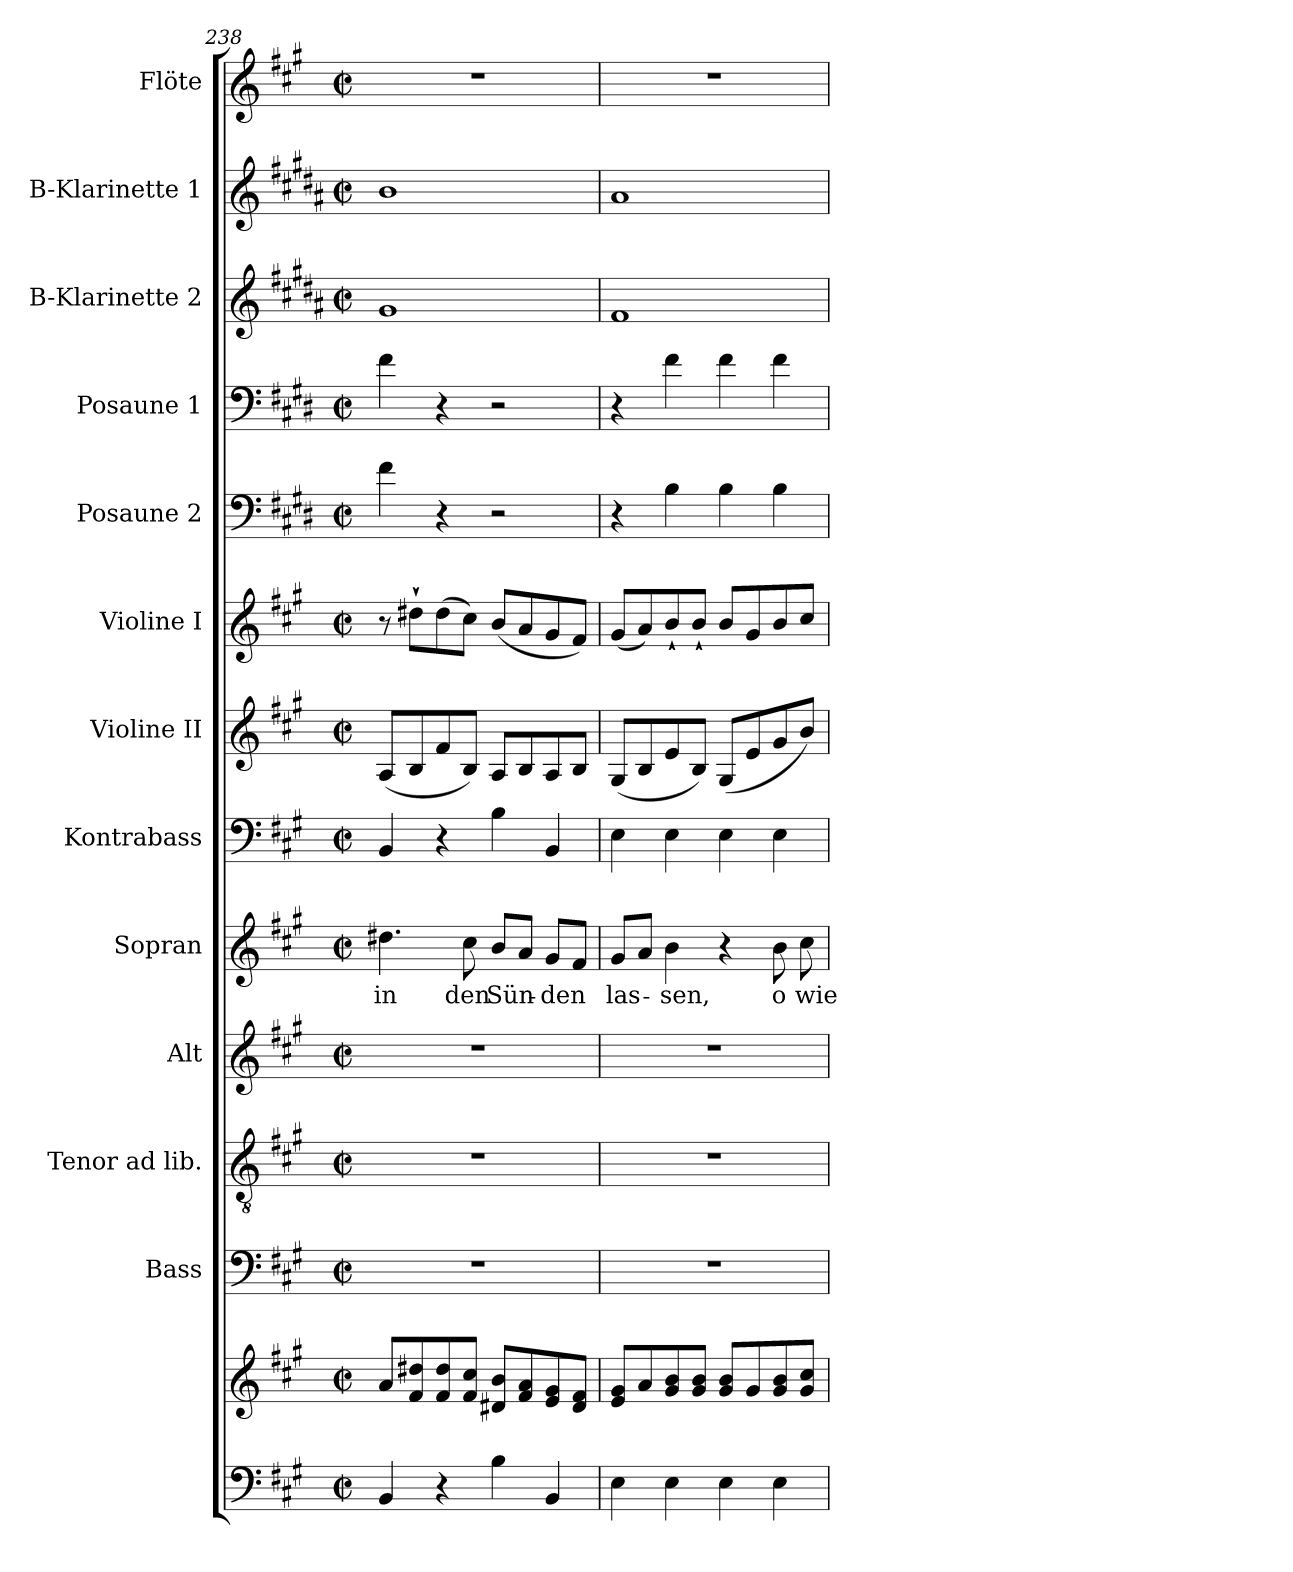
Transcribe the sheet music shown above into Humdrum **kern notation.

**kern	**kern	**kern	**kern	**kern	**kern	**text	**kern	**kern	**kern	**kern	**kern	**kern	**kern	**kern
*part13	*part13	*part12	*part11	*part10	*part9	*part9	*part8	*part7	*part6	*part5	*part4	*part3	*part2	*part1
*staff14	*staff13	*staff12	*staff11	*staff10	*staff9	*staff9	*staff8	*staff7	*staff6	*staff5	*staff4	*staff3	*staff2	*staff1
*	*	*I"Bass	*I"Tenor ad lib.	*I"Alt	*I"Sopran	*	*I"Kontrabass	*I"Violine II	*I"Violine I	*I"Posaune 2	*I"Posaune 1	*I"B-Klarinette 2	*I"B-Klarinette 1	*I"Flöte
*	*	*I'B.	*I'T.	*I'A.	*I'S.	*	*I'Kb.	*I'Vl. II	*I'Vl. I	*I'Pos 2	*I'Pos. 1	*I'B Kl. 2	*I'B Kl. 1	*I'Fl.
*clefF4	*clefG2	*clefF4	*clefGv2	*clefG2	*clefG2	*	*clefF4	*clefG2	*clefG2	*clefF4	*clefF4	*clefG2	*clefG2	*clefG2
*	*	*	*	*	*	*	*ITrd7c12	*	*	*ITrd4c7	*ITrd4c7	*ITrd1c2	*ITrd1c2	*
*k[f#c#g#]	*k[f#c#g#]	*k[f#c#g#]	*k[f#c#g#]	*k[f#c#g#]	*k[f#c#g#]	*	*k[f#c#g#]	*k[f#c#g#]	*k[f#c#g#]	*k[f#c#g#]	*k[f#c#g#]	*k[f#c#g#]	*k[f#c#g#]	*k[f#c#g#]
*A:	*A:	*A:	*A:	*A:	*A:	*	*A:	*A:	*A:	*A:	*A:	*A:	*A:	*A:
*M2/2	*M2/2	*M2/2	*M2/2	*M2/2	*M2/2	*	*M2/2	*M2/2	*M2/2	*M2/2	*M2/2	*M2/2	*M2/2	*M2/2
*met(c|)	*met(c|)	*met(c|)	*met(c|)	*met(c|)	*met(c|)	*	*met(c|)	*met(c|)	*met(c|)	*met(c|)	*met(c|)	*met(c|)	*met(c|)	*met(c|)
=238	=238	=238	=238	=238	=238	=238	=238	=238	=238	=238	=238	=238	=238	=238
!	!	!	!	!	!	!LO:LY:b	!	!	!	!	!	!	!	!
4BB/	8a/L	1r	1r	1r	4.dd#X\	in	4BBB/	(<8A/L	8r	4B\	4B\	1f#	1a	1r
.	8f#/ 8dd#X/	.	.	.	.	.	.	8B/	8dd#X`>\L	.	.	.	.	.
4r	8f#/ 8dd#/	.	.	.	.	.	4r	8f#/	(>8dd#\	4r	4r	.	.	.
!	!	!	!	!	!	!LO:LY:b	!	!	!	!	!	!	!	!
.	8f#/ 8cc#/J	.	.	.	8cc#\	den	.	8B/J)	8cc#\J)	.	.	.	.	.
!	!	!	!	!	!	!LO:LY:b	!	!	!	!	!	!	!	!
4B\	8d#X/ 8b/L	.	.	.	8b/L	Sün-	4BB\	8A/L	(<8b/L	2r	2r	.	.	.
.	8f#/ 8a/	.	.	.	8a/J	.	.	8B/	8a/	.	.	.	.	.
!	!	!	!	!	!	!LO:LY:b	!	!	!	!	!	!	!	!
4BB/	8e/ 8g#/	.	.	.	8g#/L	-den	4BBB/	8A/	8g#/	.	.	.	.	.
.	8d#/ 8f#/J	.	.	.	8f#/J	.	.	8B/J	8f#/J)	.	.	.	.	.
=239	=239	=239	=239	=239	=239	=239	=239	=239	=239	=239	=239	=239	=239	=239
!	!	!	!	!	!	!LO:LY:b	!	!	!	!	!	!	!	!
4E\	8e/ 8g#/L	1r	1r	1r	8g#/L	las-	4EE\	(<8G#/L	(<8g#/L	4r	4r	1e	1g#	1r
.	8a/	.	.	.	8a/J	.	.	8B/	8a/)	.	.	.	.	.
!	!	!	!	!	!	!LO:LY:b	!	!	!	!	!	!	!	!
4E\	8g#/ 8b/	.	.	.	4b\	-sen,	4EE\	8e/	8b`</	4E\	4B\	.	.	.
.	8g#/ 8b/J	.	.	.	.	.	.	8B/J)	8b`</J	.	.	.	.	.
4E\	8g#/ 8b/L	.	.	.	4r	.	4EE\	(<8G#/L	8b/L	4E\	4B\	.	.	.
.	8g#/	.	.	.	.	.	.	8e/	8g#/	.	.	.	.	.
!	!	!	!	!	!	!LO:LY:b	!	!	!	!	!	!	!	!
4E\	8g#/ 8b/	.	.	.	8b\	o	4EE\	8g#/	8b/	4E\	4B\	.	.	.
!	!	!	!	!	!	!LO:LY:b	!	!	!	!	!	!	!	!
.	8g#/ 8cc#/J	.	.	.	8cc#\	wie	.	8b/J)	8cc#/J	.	.	.	.	.
=	=	=	=	=	=	=	=	=	=	=	=	=	=	=
*-	*-	*-	*-	*-	*-	*-	*-	*-	*-	*-	*-	*-	*-	*-
